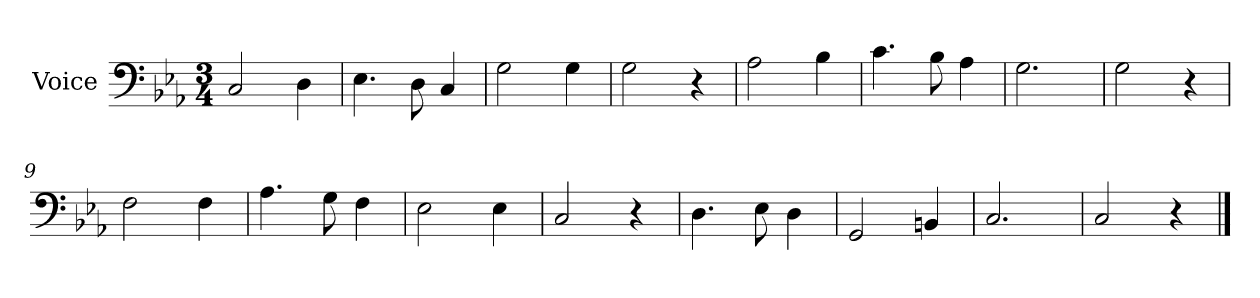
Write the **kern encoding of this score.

**kern
*part1
*staff1
*I"Voice
*I'Vo.
*clefF4
*k[b-e-a-]
*M3/4
*MM90
=1
2C/
4D\
=2
4.E-\
8D\
4C/
=3
2G\
4G\
=4
2G\
4r
=5
2A-\
4B-\
=6
4.c\
8B-\
4A-\
=7
2.G\
=8
2G\
4r
=9
2F\
4F\
=10
4.A-\
8G\
4F\
=11
2E-\
4E-\
=12
2C/
4r
=13
4.D\
8E-\
4D\
=14
2GG/
4BBn/
!!LO:LB:g=z
=15
2.C/
=16
2C/
4r
==
*-
